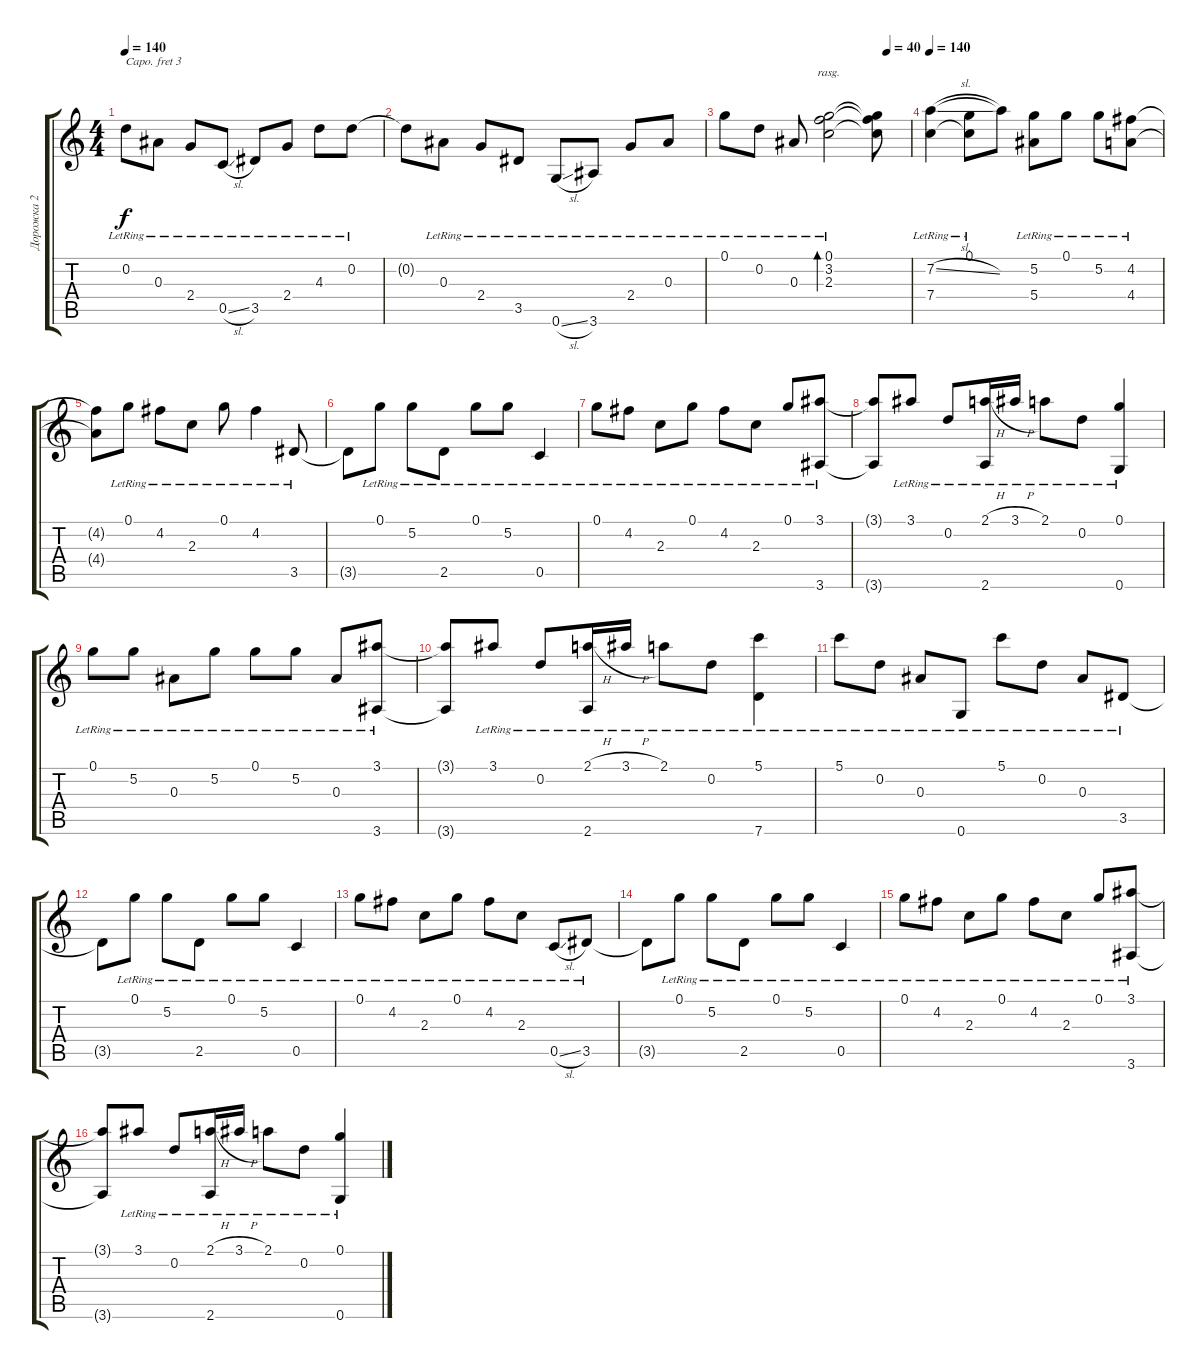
\track ("Дорожка 2" "Дорожка 2") {instrument acousticguitarsteel}
\staff {score tabs}
\capo 3
\tuning (E4 B3 G3 D3 A2 E2) {hide}
\ts (4 4)
\tempo 140
\clef g2
\ks c
0.2{lr}.8{dy f} 0.3{lr}.8 2.4{lr}.8 0.5{sl lr}.8 3.5{lr}.8 2.4{lr}.8 4.3{lr}.8 0.2{lr}.8 |
0.2{t}.8 0.3{lr}.8 2.4{lr}.8 3.5{lr}.8 0.6{sl lr}.8 3.6{lr}.8 2.4{lr}.8 0.3{lr}.8 |
\tempo (40 0.875)
0.1{lr}.8 0.2{lr}.8 0.3{lr}.8 (0.1{lr} 3.2{lr} 2.3{lr}).2{bd 30 rasg ii} (0.1{t} 3.2{t} 2.3{t}).8 |
\tempo 140
(7.2{sl lr} 7.4{lr}).4 (0.1{lr} 7.4{t}).8 7.2{t}.8 (5.2{lr} 5.4{lr}).8 0.1{lr}.8 5.2{lr}.8 (4.2{lr} 4.4{lr}).8 |
(4.2{t} 4.4{t}).8 0.1{lr}.8 4.2{lr}.8 2.3{lr}.8 0.1{lr}.8 4.2{lr}.4 3.5{lr}.8 |
3.5{t}.8 0.1{lr}.8 5.2{lr}.8 2.5{lr}.8 0.1{lr}.8 5.2{lr}.8 0.5{lr}.4 |
0.1{lr}.8 4.2{lr}.8 2.3{lr}.8 0.1{lr}.8 4.2{lr}.8 2.3{lr}.8 0.1{lr}.8 (3.1{lr} 3.6{lr}).8 |
(3.1{t} 3.6{t}).8 3.1{lr}.8 0.2{lr}.8 (2.1{h lr} 2.6{lr}).16 3.1{h lr}.16 2.1{lr}.8 0.2{lr}.8 (0.1{lr} 0.6{lr}).4 |
0.1{lr}.8 5.2{lr}.8 0.3{lr}.8 5.2{lr}.8 0.1{lr}.8 5.2{lr}.8 0.3{lr}.8 (3.1{lr} 3.6{lr}).8 |
(3.1{t} 3.6{t}).8 3.1{lr}.8 0.2{lr}.8 (2.1{h lr} 2.6{lr}).16 3.1{h lr}.16 2.1{lr}.8 0.2{lr}.8 (5.1{lr} 7.6{lr}).4 |
5.1{lr}.8 0.2{lr}.8 0.3{lr}.8 0.6{lr}.8 5.1{lr}.8 0.2{lr}.8 0.3{lr}.8 3.5{lr}.8 |
3.5{t}.8 0.1{lr}.8 5.2{lr}.8 2.5{lr}.8 0.1{lr}.8 5.2{lr}.8 0.5{lr}.4 |
0.1{lr}.8 4.2{lr}.8 2.3{lr}.8 0.1{lr}.8 4.2{lr}.8 2.3{lr}.8 0.5{sl lr}.8 3.5{lr}.8 |
3.5{t}.8 0.1{lr}.8 5.2{lr}.8 2.5{lr}.8 0.1{lr}.8 5.2{lr}.8 0.5{lr}.4 |
0.1{lr}.8 4.2{lr}.8 2.3{lr}.8 0.1{lr}.8 4.2{lr}.8 2.3{lr}.8 0.1{lr}.8 (3.1{lr} 3.6{lr}).8 |
(3.1{t} 3.6{t}).8 3.1{lr}.8 0.2{lr}.8 (2.1{h lr} 2.6{lr}).16 3.1{h lr}.16 2.1{lr}.8 0.2{lr}.8 (0.1{lr} 0.6{lr}).4
